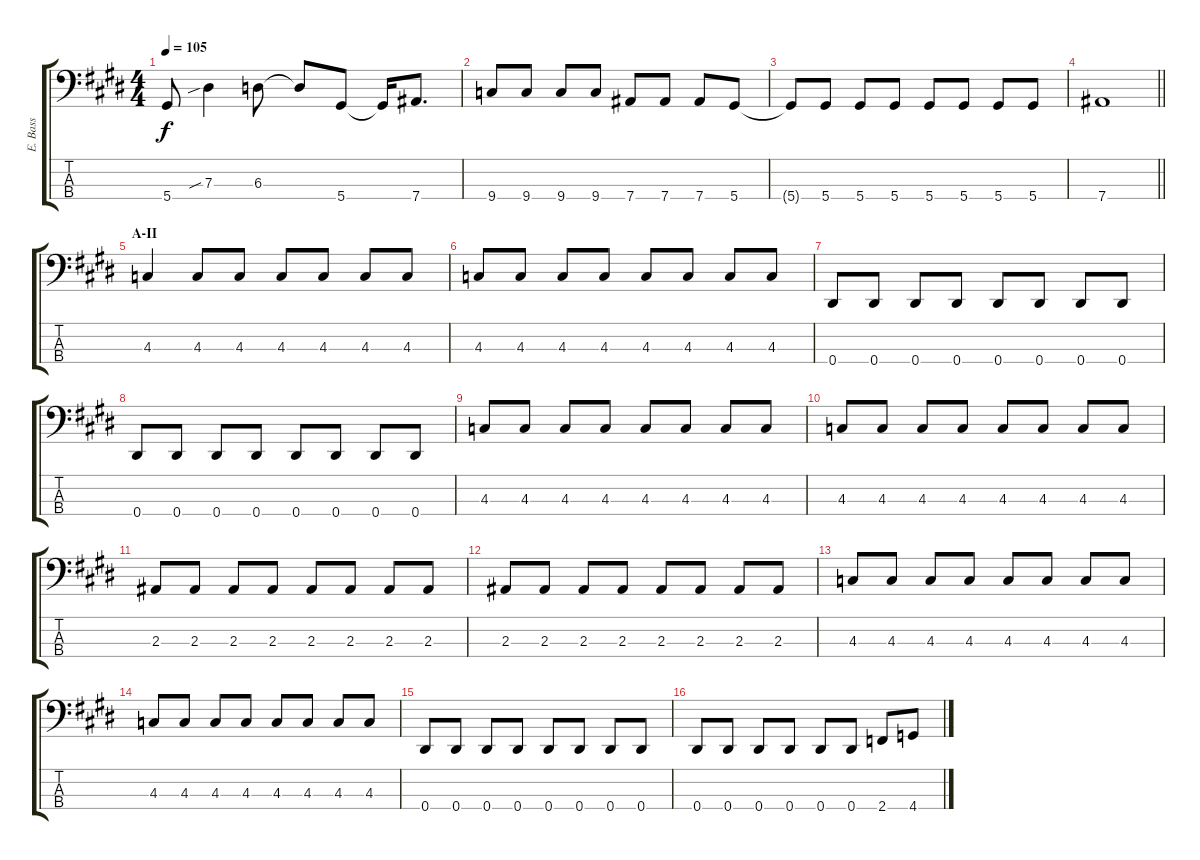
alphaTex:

\track ("E. Bass" "E. Bass") {instrument electricbasspick}
\staff {score tabs}
\tuning (Gb2 Db2 Ab1 Eb1) {hide}
\ts (4 4)
\tempo 105
\clef f4
\ks e
5.4{t}.8{dy f} 7.3{sib}.4 6.3.8 6.3{t}.8 5.4.8 5.4{t}.16 7.4.8{d} |
9.4.8 9.4.8 9.4.8 9.4.8 7.4.8 7.4.8 7.4.8 5.4.8 |
5.4{t}.8 5.4.8 5.4.8 5.4.8 5.4.8 5.4.8 5.4.8 5.4.8 |
\barLineRight lightlight
7.4.1 |
\section ("" "A-II")
4.3.4 4.3.8 4.3.8 4.3.8 4.3.8 4.3.8 4.3.8 |
4.3.8 4.3.8 4.3.8 4.3.8 4.3.8 4.3.8 4.3.8 4.3.8 |
0.4.8 0.4.8 0.4.8 0.4.8 0.4.8 0.4.8 0.4.8 0.4.8 |
0.4.8 0.4.8 0.4.8 0.4.8 0.4.8 0.4.8 0.4.8 0.4.8 |
4.3.8 4.3.8 4.3.8 4.3.8 4.3.8 4.3.8 4.3.8 4.3.8 |
4.3.8 4.3.8 4.3.8 4.3.8 4.3.8 4.3.8 4.3.8 4.3.8 |
2.3.8 2.3.8 2.3.8 2.3.8 2.3.8 2.3.8 2.3.8 2.3.8 |
2.3.8 2.3.8 2.3.8 2.3.8 2.3.8 2.3.8 2.3.8 2.3.8 |
4.3.8 4.3.8 4.3.8 4.3.8 4.3.8 4.3.8 4.3.8 4.3.8 |
4.3.8 4.3.8 4.3.8 4.3.8 4.3.8 4.3.8 4.3.8 4.3.8 |
0.4.8 0.4.8 0.4.8 0.4.8 0.4.8 0.4.8 0.4.8 0.4.8 |
0.4.8 0.4.8 0.4.8 0.4.8 0.4.8 0.4.8 2.4.8 4.4.8
